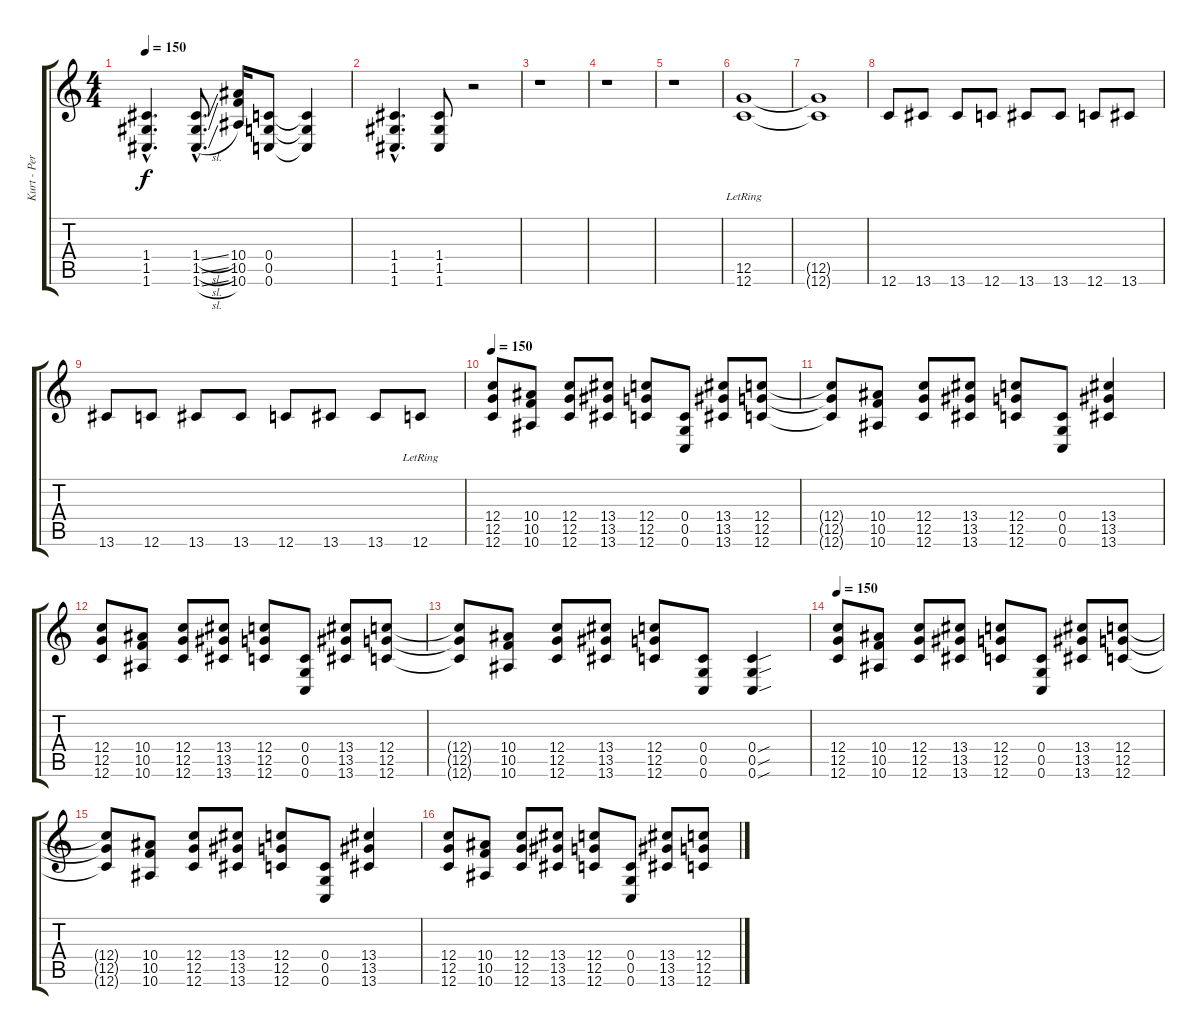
\track ("Kurt - Perception Twin - Guitar" "Kurt - Per") {instrument distortionguitar}
\staff {score tabs}
\tuning (D4 A3 F3 C3 G2 C2) {hide}
\ts (4 4)
\tempo 150
\clef g2
\ks c
(1.4{hac} 1.5{hac} 1.6{hac}).4{d dy f} (1.4{sl hac} 1.5{sl hac} 1.6{sl hac}).8{d} (10.4 10.5 10.6).16 (0.4 0.5 0.6).8 (0.4{t} 0.5{t} 0.6{t}).4 |
(1.4{hac} 1.5{hac} 1.6{hac}).4{d} (1.4 1.5 1.6).8 r.2 |
r.1 |
r.1 |
r.1 |
(12.5 12.6{lr}).1{volume 6 instrument overdrivenguitar} |
(12.5{t} 12.6{t}).1 |
12.6.8{volume 6 instrument overdrivenguitar} 13.6.8 13.6.8{volume 9} 12.6.8 13.6.8{volume 10} 13.6.8 12.6.8{volume 11} 13.6.8 |
13.6.8{volume 12} 12.6.8 13.6.8{volume 13} 13.6.8 12.6.8{volume 14} 13.6.8 13.6.8{volume 16} 12.6{lr}.8 |
\tempo 150
(12.4 12.5 12.6).8{volume 16 instrument distortionguitar} (10.4 10.5 10.6).8 (12.4 12.5 12.6).8 (13.4 13.5 13.6).8 (12.4 12.5 12.6).8 (0.4 0.5 0.6).8 (13.4 13.5 13.6).8 (12.4 12.5 12.6).8 |
(12.4{t} 12.5{t} 12.6{t}).8 (10.4 10.5 10.6).8 (12.4 12.5 12.6).8 (13.4 13.5 13.6).8 (12.4 12.5 12.6).8 (0.4 0.5 0.6).8 (13.4 13.5 13.6).4 |
(12.4 12.5 12.6).8 (10.4 10.5 10.6).8 (12.4 12.5 12.6).8 (13.4 13.5 13.6).8 (12.4 12.5 12.6).8 (0.4 0.5 0.6).8 (13.4 13.5 13.6).8 (12.4 12.5 12.6).8 |
(12.4{t} 12.5{t} 12.6{t}).8 (10.4 10.5 10.6).8 (12.4 12.5 12.6).8 (13.4 13.5 13.6).8 (12.4 12.5 12.6).8 (0.4 0.5 0.6).8 (0.4{sou} 0.5{sou} 0.6{sou}).4 |
\tempo 150
(12.4 12.5 12.6).8{volume 16 instrument distortionguitar} (10.4 10.5 10.6).8 (12.4 12.5 12.6).8 (13.4 13.5 13.6).8 (12.4 12.5 12.6).8 (0.4 0.5 0.6).8 (13.4 13.5 13.6).8 (12.4 12.5 12.6).8 |
(12.4{t} 12.5{t} 12.6{t}).8 (10.4 10.5 10.6).8 (12.4 12.5 12.6).8 (13.4 13.5 13.6).8 (12.4 12.5 12.6).8 (0.4 0.5 0.6).8 (13.4 13.5 13.6).4 |
(12.4 12.5 12.6).8 (10.4 10.5 10.6).8 (12.4 12.5 12.6).8 (13.4 13.5 13.6).8 (12.4 12.5 12.6).8 (0.4 0.5 0.6).8 (13.4 13.5 13.6).8 (12.4 12.5 12.6).8
